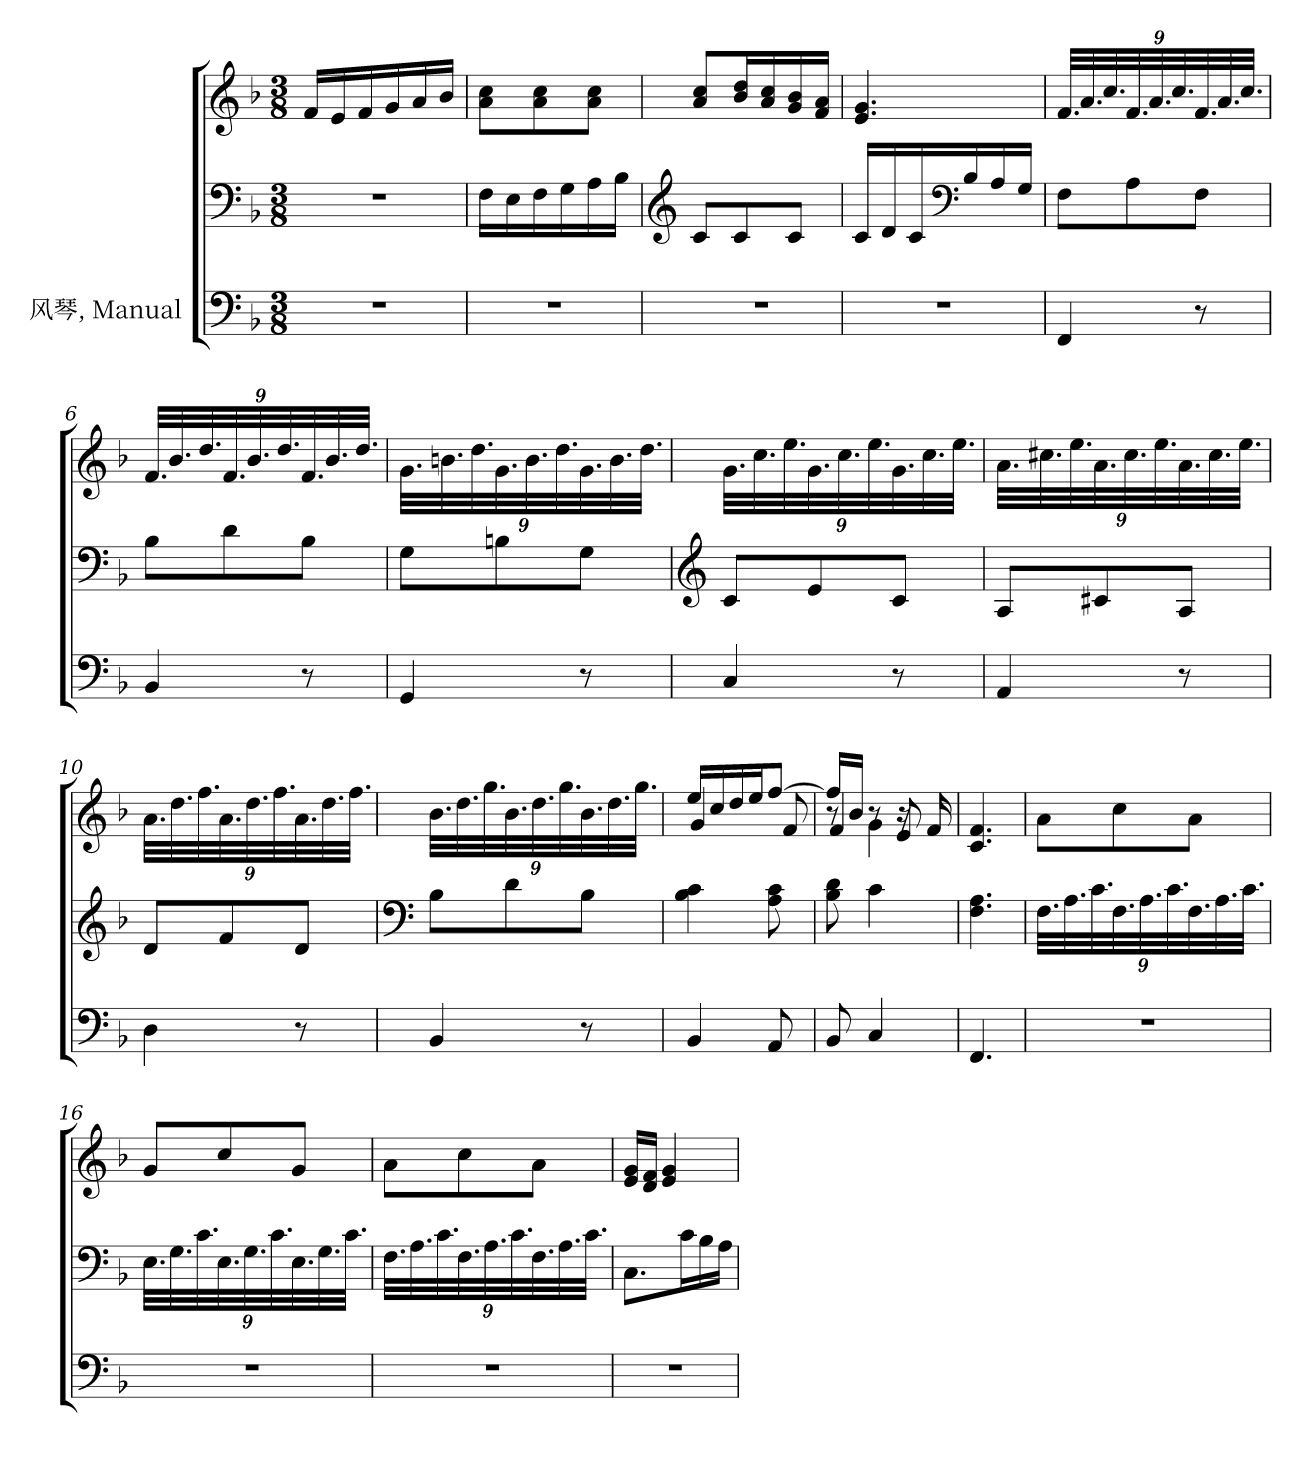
**kern	**kern	**kern
*part1	*part1	*part1
*staff3	*staff2	*staff1
*I"风琴, Manual	*	*
*clefF4	*clefF4	*clefG2
*k[b-]	*k[b-]	*k[b-]
*M3/8	*M3/8	*M3/8
*MM58	*MM58	*MM58
=1	=1	=1
4.r	4.r	16f/LL
.	.	16e/
.	.	16f/
.	.	16g/
.	.	16a/
.	.	16b-/JJ
=2	=2	=2
4.r	16F\LL	8a\ 8cc\L
.	16E\	.
.	16F\	8a\ 8cc\
.	16G\	.
.	16A\	8a\ 8cc\J
.	16B-\JJ	.
=3	=3	=3
*	*clefG2	*
4.r	8c/L	8a/ 8cc/L
.	8c/	16b-/ 16dd/L
.	.	16a/ 16cc/
.	8c/J	16g/ 16b-/
.	.	16f/ 16a/JJ
=4	=4	=4
4.r	16c/LL	4.e/ 4.g/
.	16d/	.
.	16c/	.
*	*clefF4	*
.	16B-/	.
.	16A/	.
.	16G/JJ	.
=5	=5	=5
*	*	*Xbrackettup
4FF/	8F\L	36.f/LLL
.	.	36.a/
.	.	36.cc/
.	8A\	36.f/
.	.	36.a/
.	.	36.cc/
8r	8F\J	36.f/
.	.	36.a/
.	.	36.cc/JJJ
!!LO:LB:g=z
=6	=6	=6
4BB-/	8B-\L	36.f/LLL
.	.	36.b-/
.	.	36.dd/
.	8d\	36.f/
.	.	36.b-/
.	.	36.dd/
8r	8B-\J	36.f/
.	.	36.b-/
.	.	36.dd/JJJ
=7	=7	=7
4GG/	8G\L	36.g\LLL
.	.	36.bn\
.	.	36.dd\
.	8Bn\	36.g\
.	.	36.b\
.	.	36.dd\
8r	8G\J	36.g\
.	.	36.b\
.	.	36.dd\JJJ
=8	=8	=8
*	*clefG2	*
4C/	8c/L	36.g\LLL
.	.	36.cc\
.	.	36.ee\
.	8e/	36.g\
.	.	36.cc\
.	.	36.ee\
8r	8c/J	36.g\
.	.	36.cc\
.	.	36.ee\JJJ
!!LO:LB:g=z
=9	=9	=9
4AA/	8A/L	36.a\LLL
.	.	36.cc#X\
.	.	36.ee\
.	8c#X/	36.a\
.	.	36.cc#\
.	.	36.ee\
8r	8A/J	36.a\
.	.	36.cc#\
.	.	36.ee\JJJ
=10	=10	=10
4D\	8d/L	36.a\LLL
.	.	36.dd\
.	.	36.ff\
.	8f/	36.a\
.	.	36.dd\
.	.	36.ff\
8r	8d/J	36.a\
.	.	36.dd\
.	.	36.ff\JJJ
=11	=11	=11
*	*clefF4	*
4BB-/	8B-\L	36.b-\LLL
.	.	36.dd\
.	.	36.gg\
.	8d\	36.b-\
.	.	36.dd\
.	.	36.gg\
8r	8B-\J	36.b-\
.	.	36.dd\
.	.	36.gg\JJJ
!!LO:LB:g=z
=12	=12	=12
*	*	*^
4BB-/	4B-\ 4c\	16ee/LL	4g/
.	.	16cc/	.
.	.	16dd/	.
.	.	16ee/J	.
8AA/	8A\ 8c\	[8ff/J	8f/
=13	=13	=13	=13
*	*	*	*^
8BB-/	8B-\ 8d\	16ff/LL]	8r	4f/
.	.	16b-/JJ	.	.
4C/	4c\	8r	4g\	.
.	.	16r	.	8e/
.	.	16f/	.	.
*	*	*v	*v	*v
=14	=14	=14
4.FF/	4.F\ 4.A\	4.c/ 4.f/
=15	=15	=15
*	*Xbrackettup	*
4.r	36.F\LLL	8a\L
.	36.A\	.
.	36.c\	.
.	36.F\	8cc\
.	36.A\	.
.	36.c\	.
.	36.F\	8a\J
.	36.A\	.
.	36.c\JJJ	.
=16	=16	=16
4.r	36.E\LLL	8g/L
.	36.G\	.
.	36.c\	.
.	36.E\	8cc/
.	36.G\	.
.	36.c\	.
.	36.E\	8g/J
.	36.G\	.
.	36.c\JJJ	.
!!LO:PB:g=z
=17	=17	=17
4.r	36.F\LLL	8a\L
.	36.A\	.
.	36.c\	.
.	36.F\	8cc\
.	36.A\	.
.	36.c\	.
.	36.F\	8a\J
.	36.A\	.
.	36.c\JJJ	.
=18	=18	=18
4.r	8.C\L	16e/ 16g/LL
.	.	16d/ 16f/JJ
.	.	4e/ 4g/
.	16c\L	.
.	16B-\	.
.	16A\JJ	.
=	=	=
*-	*-	*-
